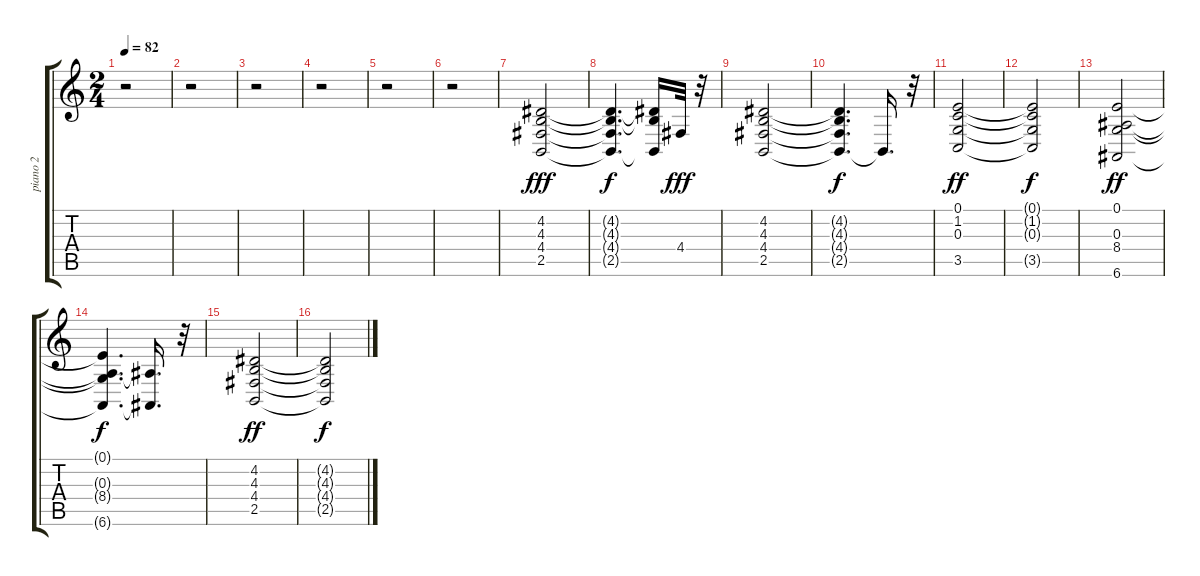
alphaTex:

\track ("piano 2" "piano 2") {instrument honkytonkpiano}
\staff {score tabs}
\tuning (E4 B3 G3 D3 A2 E2) {hide}
\ts (2 4)
\tempo 82
\clef g2
\ks c
r.2{dy f} |
r.2 |
r.2 |
r.2 |
r.2 |
r.2 |
(4.2 4.3 4.4 2.5).2{dy fff} |
(4.2{t} 4.3{t} 4.4{t} 2.5{t}).4{d dy f} (4.2{t} 4.3{t} 2.5{t}).16 4.4.32{dy fff} r.32 |
(4.2 4.3 4.4 2.5).2 |
(4.2{t} 4.3{t} 4.4{t} 2.5{t}).4{d dy f} 2.5{t}.16{d} r.32 |
(0.1 1.2 0.3 3.5).2{dy ff} |
(0.1{t} 1.2{t} 0.3{t} 3.5{t}).2{dy f} |
(0.1 0.3 8.4 6.6).2{dy ff} |
(0.1{t} 0.3{t} 8.4{t} 6.6{t}).4{d dy f} (8.4{t} 6.6{t}).16{d} r.32 |
(4.2 4.3 4.4 2.5).2{dy ff} |
(4.2{t} 4.3{t} 4.4{t} 2.5{t}).2{dy f}
